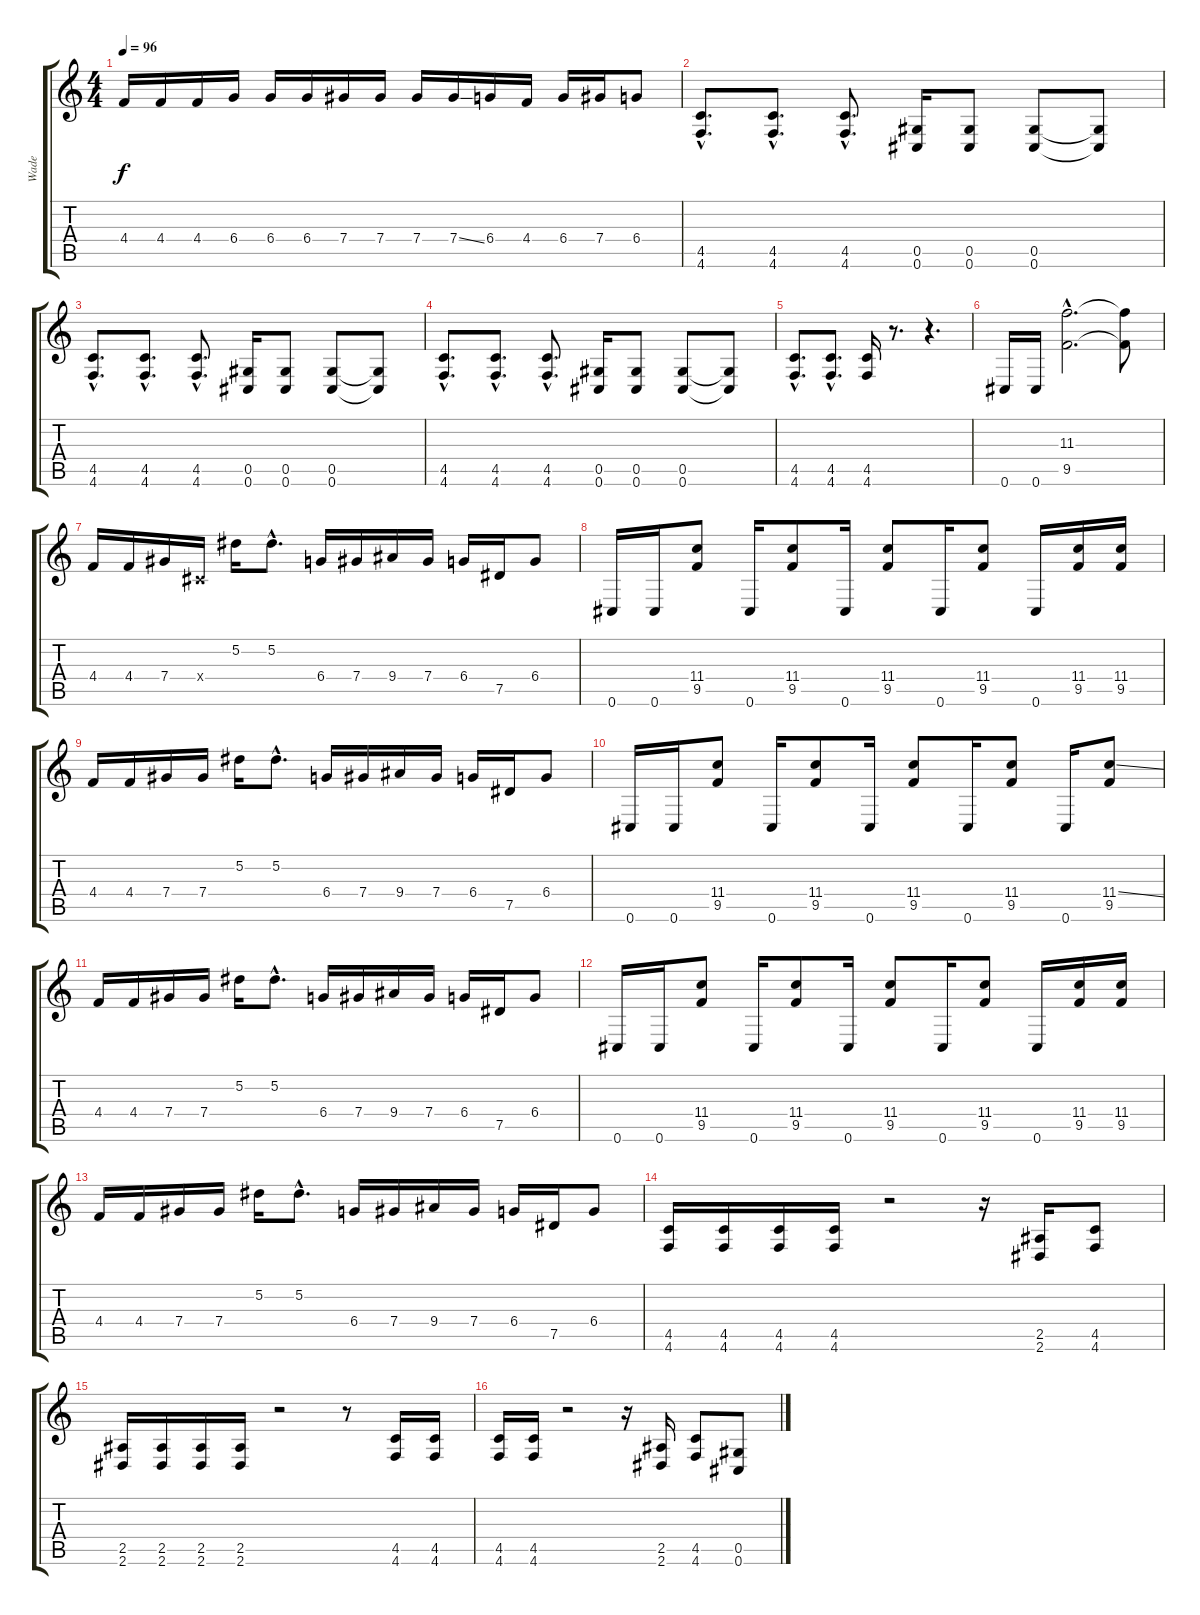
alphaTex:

\track ("Wade" "Wade") {instrument distortionguitar}
\staff {score tabs}
\tuning (Eb4 Bb3 Gb3 Db3 Ab2 Db2) {hide}
\ts (4 4)
\tempo 96
\clef g2
\ks c
4.4.16{dy f} 4.4.16 4.4.16 6.4.16 6.4.16 6.4.16 7.4.16 7.4.16 7.4.16 7.4{ss}.16 6.4.16 4.4.16 6.4.16 7.4.16 6.4.8 |
(4.5{hac} 4.6{hac}).8{d} (4.5{hac} 4.6{hac}).8{d} (4.5{hac} 4.6{hac}).8{d} (0.5 0.6).16 (0.5 0.6).8 (0.5 0.6).8 (0.5{t} 0.6{t}).8 |
(4.5{hac} 4.6{hac}).8{d} (4.5{hac} 4.6{hac}).8{d} (4.5{hac} 4.6{hac}).8{d} (0.5 0.6).16 (0.5 0.6).8 (0.5 0.6).8 (0.5{t} 0.6{t}).8 |
(4.5{hac} 4.6{hac}).8{d} (4.5{hac} 4.6{hac}).8{d} (4.5{hac} 4.6{hac}).8{d} (0.5 0.6).16 (0.5 0.6).8 (0.5 0.6).8 (0.5{t} 0.6{t}).8 |
(4.5{hac} 4.6{hac}).8{d} (4.5{hac} 4.6{hac}).8{d} (4.5 4.6).16 r.8{d} r.4{d} |
0.6.16{volume 13} 0.6.16 (11.3{hac} 9.5{hac}).2{d} (11.3{t} 9.5{t}).8 |
4.4.16 4.4.16 7.4.16 0.4{x}.16 5.2.16 5.2{hac}.8{d} 6.4.16 7.4.16 9.4.16 7.4.16 6.4.16 7.5.16 6.4.8 |
0.6.16 0.6.16 (11.4 9.5).8 0.6.16 (11.4 9.5).8 0.6.16 (11.4 9.5).8 0.6.16 (11.4 9.5).8 0.6.16 (11.4 9.5).16 (11.4 9.5).16 |
4.4.16 4.4.16 7.4.16 7.4.16 5.2.16 5.2{hac}.8{d} 6.4.16 7.4.16 9.4.16 7.4.16 6.4.16 7.5.16 6.4.8 |
0.6.16 0.6.16 (11.4 9.5).8 0.6.16 (11.4 9.5).8 0.6.16 (11.4 9.5).8 0.6.16 (11.4 9.5).8 0.6.16 (11.4{ss} 9.5).8 |
4.4.16 4.4.16 7.4.16 7.4.16 5.2.16 5.2{hac}.8{d} 6.4.16 7.4.16 9.4.16 7.4.16 6.4.16 7.5.16 6.4.8 |
0.6.16 0.6.16 (11.4 9.5).8 0.6.16 (11.4 9.5).8 0.6.16 (11.4 9.5).8 0.6.16 (11.4 9.5).8 0.6.16 (11.4 9.5).16 (11.4 9.5).16 |
4.4.16 4.4.16 7.4.16 7.4.16 5.2.16 5.2{hac}.8{d} 6.4.16 7.4.16 9.4.16 7.4.16 6.4.16 7.5.16 6.4.8 |
(4.5 4.6).16 (4.5 4.6).16 (4.5 4.6).16 (4.5 4.6).16 r.2 r.16 (2.5 2.6).16 (4.5 4.6).8 |
(2.5 2.6).16 (2.5 2.6).16 (2.5 2.6).16 (2.5 2.6).16 r.2 r.8 (4.5 4.6).16 (4.5 4.6).16 |
(4.5 4.6).16 (4.5 4.6).16 r.2 r.16 (2.5 2.6).16 (4.5 4.6).8 (0.5 0.6).8
